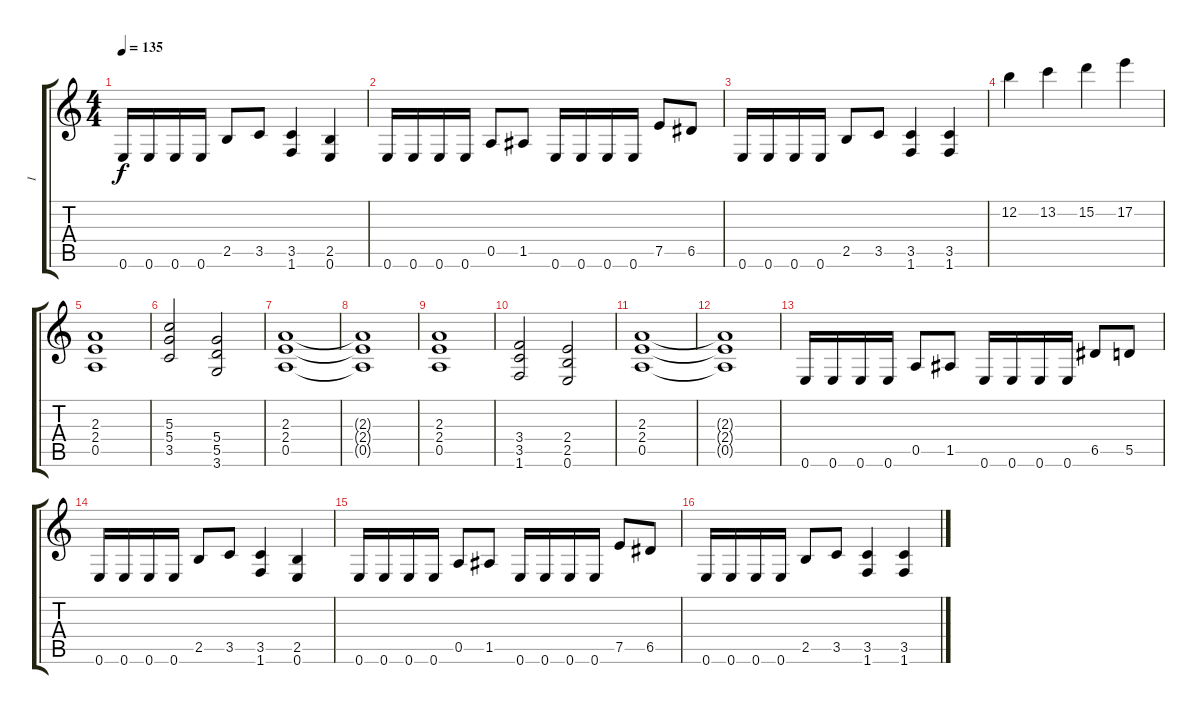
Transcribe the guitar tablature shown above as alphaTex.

\track ("I" "I") {instrument distortionguitar}
\staff {score tabs}
\tuning (E4 B3 G3 D3 A2 E2) {hide}
\ts (4 4)
\tempo 135
\clef g2
\ks c
0.6.16{dy f} 0.6.16 0.6.16 0.6.16 2.5.8 3.5.8 (3.5 1.6).4 (2.5 0.6).4 |
0.6.16 0.6.16 0.6.16 0.6.16 0.5.8 1.5.8 0.6.16 0.6.16 0.6.16 0.6.16 7.5.8 6.5.8 |
0.6.16 0.6.16 0.6.16 0.6.16 2.5.8 3.5.8 (3.5 1.6).4 (3.5 1.6).4 |
12.2.4 13.2.4 15.2.4 17.2.4 |
(2.3 2.4 0.5).1 |
(5.3 5.4 3.5).2 (5.4 5.5 3.6).2 |
(2.3 2.4 0.5).1 |
(2.3{t} 2.4{t} 0.5{t}).1 |
(2.3 2.4 0.5).1 |
(3.4 3.5 1.6).2 (2.4 2.5 0.6).2 |
(2.3 2.4 0.5).1 |
(2.3{t} 2.4{t} 0.5{t}).1 |
0.6.16 0.6.16 0.6.16 0.6.16 0.5.8 1.5.8 0.6.16 0.6.16 0.6.16 0.6.16 6.5.8 5.5.8 |
0.6.16 0.6.16 0.6.16 0.6.16 2.5.8 3.5.8 (3.5 1.6).4 (2.5 0.6).4 |
0.6.16 0.6.16 0.6.16 0.6.16 0.5.8 1.5.8 0.6.16 0.6.16 0.6.16 0.6.16 7.5.8 6.5.8 |
0.6.16 0.6.16 0.6.16 0.6.16 2.5.8 3.5.8 (3.5 1.6).4 (3.5 1.6).4
